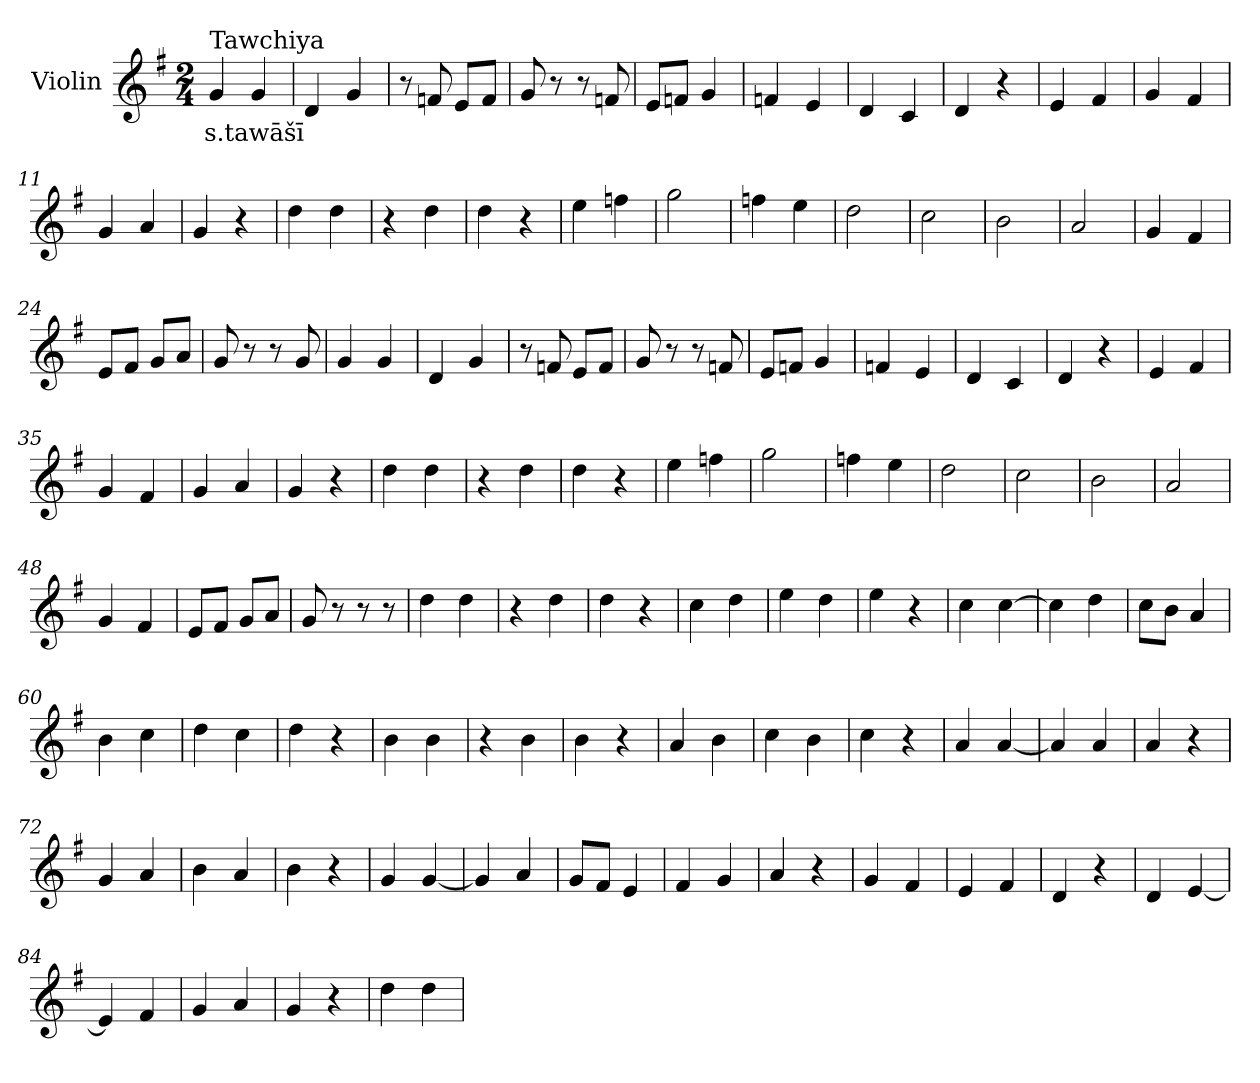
**kern	**text
*part1	*part1
*staff1	*staff1
*I"Violin	*
*clefG2	*
*k[f#]	*
*G:	*
*M2/4	*
*MM150	*
=1	=1
!LO:TX:a:t=Tawchiya	!
!	!LO:LY:b
4g/	s.tawāšī
4g/	.
=2	=2
4d/	.
4g/	.
=3	=3
8r	.
8fn/	.
8e/L	.
8f/J	.
=4	=4
8g/	.
8r	.
8r	.
8fn/	.
=5	=5
8e/L	.
8fn/J	.
4g/	.
=6	=6
4fn/	.
4e/	.
=7	=7
4d/	.
4c/	.
=8	=8
4d/	.
4r	.
!!LO:LB:g=z
=9	=9
4e/	.
4f#/	.
=10	=10
4g/	.
4f#/	.
=11	=11
4g/	.
4a/	.
=12	=12
4g/	.
4r	.
=13	=13
4dd\	.
4dd\	.
=14	=14
4r	.
4dd\	.
=15	=15
4dd\	.
4r	.
=16	=16
4ee\	.
4ffn\	.
=17	=17
2gg\	.
=18	=18
4ffn\	.
4ee\	.
=19	=19
2dd\	.
!!LO:LB:g=z
=20	=20
2cc\	.
=21	=21
2b\	.
=22	=22
2a/	.
=23	=23
4g/	.
4f#/	.
=24	=24
8e/L	.
8f#/J	.
8g/L	.
8a/J	.
=25	=25
8g/	.
8r	.
8r	.
8g/	.
=26	=26
4g/	.
4g/	.
=27	=27
4d/	.
4g/	.
=28	=28
8r	.
8fn/	.
8e/L	.
8f/J	.
!!LO:LB:g=z
=29	=29
8g/	.
8r	.
8r	.
8fn/	.
=30	=30
8e/L	.
8fn/J	.
4g/	.
=31	=31
4fn/	.
4e/	.
=32	=32
4d/	.
4c/	.
=33	=33
4d/	.
4r	.
=34	=34
4e/	.
4f#/	.
=35	=35
4g/	.
4f#/	.
=36	=36
4g/	.
4a/	.
=37	=37
4g/	.
4r	.
=38	=38
4dd\	.
4dd\	.
!!LO:LB:g=z
=39	=39
4r	.
4dd\	.
=40	=40
4dd\	.
4r	.
=41	=41
4ee\	.
4ffn\	.
=42	=42
2gg\	.
=43	=43
4ffn\	.
4ee\	.
=44	=44
2dd\	.
=45	=45
2cc\	.
=46	=46
2b\	.
=47	=47
2a/	.
=48	=48
4g/	.
4f#/	.
=49	=49
8e/L	.
8f#/J	.
8g/L	.
8a/J	.
!!LO:LB:g=z
=50	=50
8g/	.
8r	.
8r	.
8r	.
=51	=51
4dd\	.
4dd\	.
=52	=52
4r	.
4dd\	.
=53	=53
4dd\	.
4r	.
=54	=54
4cc\	.
4dd\	.
=55	=55
4ee\	.
4dd\	.
=56	=56
4ee\	.
4r	.
=57	=57
4cc\	.
[4cc\	.
=58	=58
4cc\]	.
4dd\	.
=59	=59
8cc\L	.
8b\J	.
4a/	.
!!LO:LB:g=z
=60	=60
4b\	.
4cc\	.
=61	=61
4dd\	.
4cc\	.
=62	=62
4dd\	.
4r	.
=63	=63
4b\	.
4b\	.
=64	=64
4r	.
4b\	.
=65	=65
4b\	.
4r	.
=66	=66
4a/	.
4b\	.
=67	=67
4cc\	.
4b\	.
=68	=68
4cc\	.
4r	.
=69	=69
4a/	.
[4a/	.
!!LO:PB:g=z
=70	=70
4a/]	.
4a/	.
=71	=71
4a/	.
4r	.
=72	=72
4g/	.
4a/	.
=73	=73
4b\	.
4a/	.
=74	=74
4b\	.
4r	.
=75	=75
4g/	.
[4g/	.
=76	=76
4g/]	.
4a/	.
=77	=77
8g/L	.
8f#/J	.
4e/	.
=78	=78
4f#/	.
4g/	.
=79	=79
4a/	.
4r	.
!!LO:PB:g=z
=80	=80
4g/	.
4f#/	.
=81	=81
4e/	.
4f#/	.
=82	=82
4d/	.
4r	.
=83	=83
4d/	.
[4e/	.
=84	=84
4e/]	.
4f#/	.
=85	=85
4g/	.
4a/	.
=86	=86
4g/	.
4r	.
=87	=87
4dd\	.
4dd\	.
=	=
*-	*-
